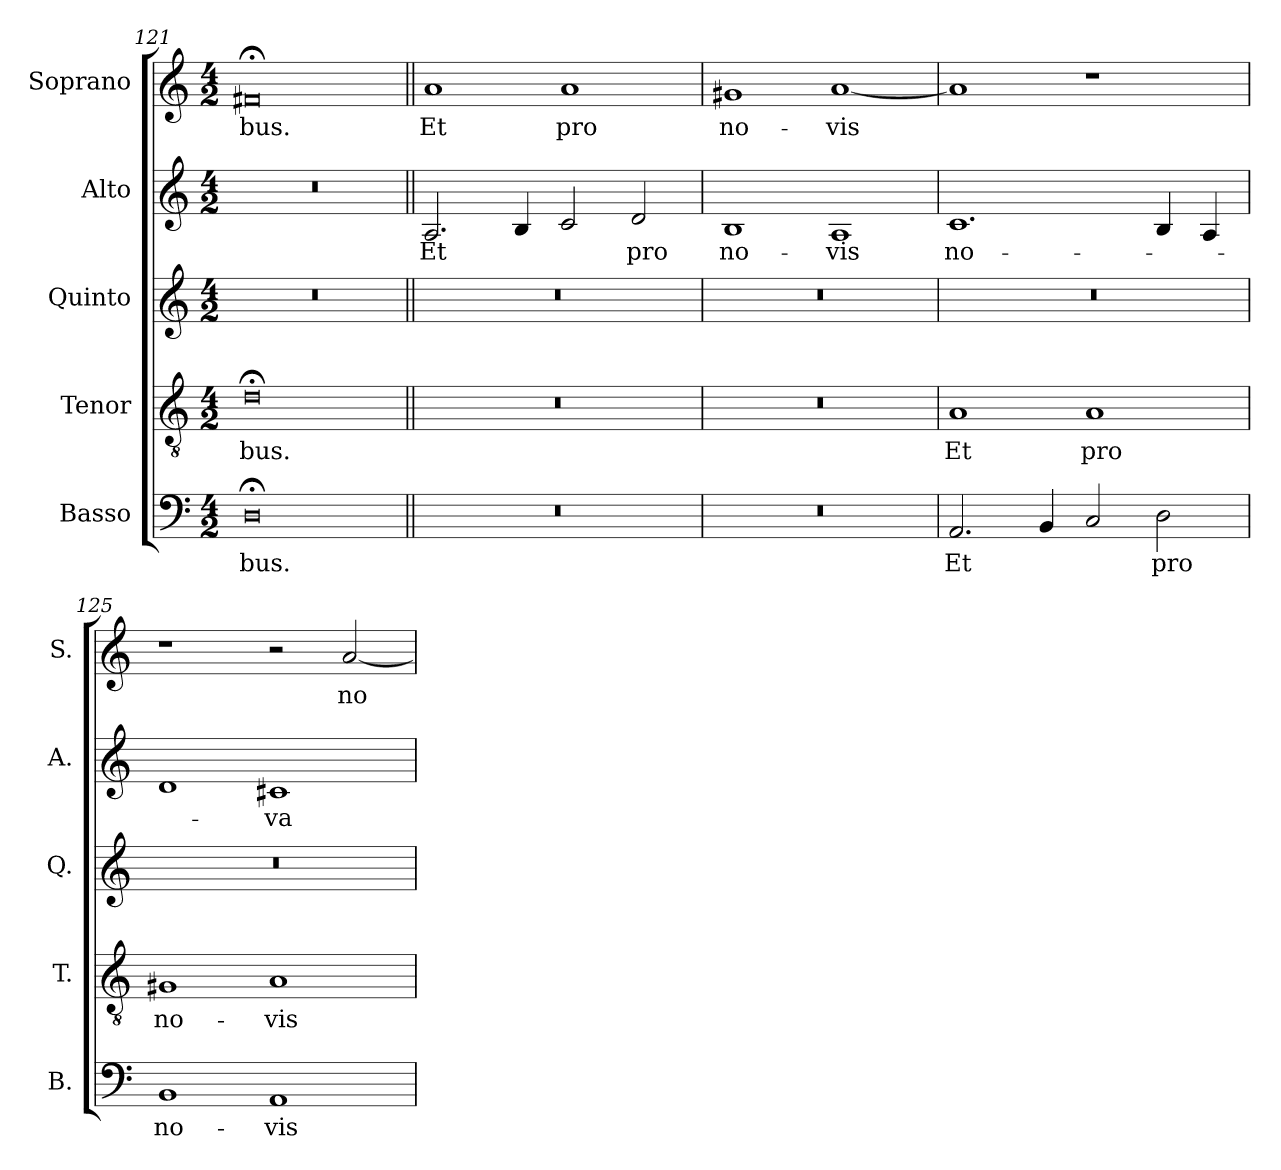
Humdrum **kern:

**kern	**text	**kern	**text	**kern	**kern	**text	**kern	**text
*part5	*part5	*part4	*part4	*part3	*part2	*part2	*part1	*part1
*staff5	*staff5	*staff4	*staff4	*staff3	*staff2	*staff2	*staff1	*staff1
*I"Basso	*	*I"Tenor	*	*I"Quinto	*I"Alto	*	*I"Soprano	*
*I'B.	*	*I'T.	*	*I'Q.	*I'A.	*	*I'S.	*
*clefF4	*	*clefGv2	*	*clefG2	*clefG2	*	*clefG2	*
*	*	*ITrd7c12	*	*	*	*	*	*
*k[]	*	*k[]	*	*k[]	*k[]	*	*k[]	*
*C:	*	*C:	*	*C:	*C:	*	*C:	*
*M4/2	*	*M4/2	*	*M4/2	*M4/2	*	*M4/2	*
=121	=121	=121	=121	=121	=121	=121	=121	=121
!	!LO:LY:b:color=#000000	!	!	!	!	!	!	!
!	!	!	!LO:LY:b:color=#000000	!LO:N:vis=1	!LO:N:vis=1	!	!	!
!	!	!	!	!	!	!	!	!LO:LY:b:color=#000000
0D;i	-bus.	0D;i	-bus.	0r	0r	.	0f#X;i	-bus.
!!LO:LB:g=z
=122||	=122||	=122||	=122||	=122||	=122||	=122||	=122||	=122||
!LO:N:vis=1	!	!LO:N:vis=1	!	!LO:N:vis=1	!	!	!	!
!	!	!	!	!	!	!LO:LY:b:color=#000000	!	!
!	!	!	!	!	!	!	!	!LO:LY:b:color=#000000
0r	.	0r	.	0r	2.Ai/	Et	1ai	Et
.	.	.	.	.	4Bi/	.	.	.
!	!	!	!	!	!	!	!	!LO:LY:b:color=#000000
.	.	.	.	.	2ci/	.	1ai	pro
!	!	!	!	!	!	!LO:LY:b:color=#000000	!	!
.	.	.	.	.	2di/	pro	.	.
=123	=123	=123	=123	=123	=123	=123	=123	=123
!LO:N:vis=1	!	!LO:N:vis=1	!	!LO:N:vis=1	!	!	!	!
!	!	!	!	!	!	!LO:LY:b:color=#000000	!	!
!	!	!	!	!	!	!	!	!LO:LY:b:color=#000000
0r	.	0r	.	0r	1Bi	no-	1g#Xi	no-
!	!	!	!	!	!	!LO:LY:b:color=#000000	!	!
!	!	!	!	!	!	!	!	!LO:LY:b:color=#000000
.	.	.	.	.	1Ai	-vis	[1ai	-vis
=124	=124	=124	=124	=124	=124	=124	=124	=124
!	!LO:LY:b:color=#000000	!	!	!	!	!	!	!
!	!	!	!LO:LY:b:color=#000000	!LO:N:vis=1	!	!	!	!
!	!	!	!	!	!	!LO:LY:b:color=#000000	!	!
2.AAi/	Et	1AAi	Et	0r	1.ci	no-	1ai]	.
4BBi/	.	.	.	.	.	.	.	.
!	!	!	!LO:LY:b:color=#000000	!	!	!	!	!
2Ci/	.	1AAi	pro	.	.	.	1r	.
!	!LO:LY:b:color=#000000	!	!	!	!	!	!	!
2Di\	pro	.	.	.	4Bi/	.	.	.
.	.	.	.	.	4Ai/	.	.	.
=125	=125	=125	=125	=125	=125	=125	=125	=125
!	!LO:LY:b:color=#000000	!	!	!	!	!	!	!
!	!	!	!LO:LY:b:color=#000000	!LO:N:vis=1	!	!	!	!
1BBi	no-	1GG#Xi	no-	0r	1di	.	1r	.
!	!LO:LY:b:color=#000000	!	!	!	!	!	!	!
!	!	!	!LO:LY:b:color=#000000	!	!	!	!	!
!	!	!	!	!	!	!LO:LY:b:color=#000000	!	!
1AAi	-vis	1AAi	-vis	.	1c#Xi	-va	2r	.
!	!	!	!	!	!	!	!	!LO:LY:b:color=#000000
.	.	.	.	.	.	.	[2ai/	no-
=	=	=	=	=	=	=	=	=
*-	*-	*-	*-	*-	*-	*-	*-	*-
